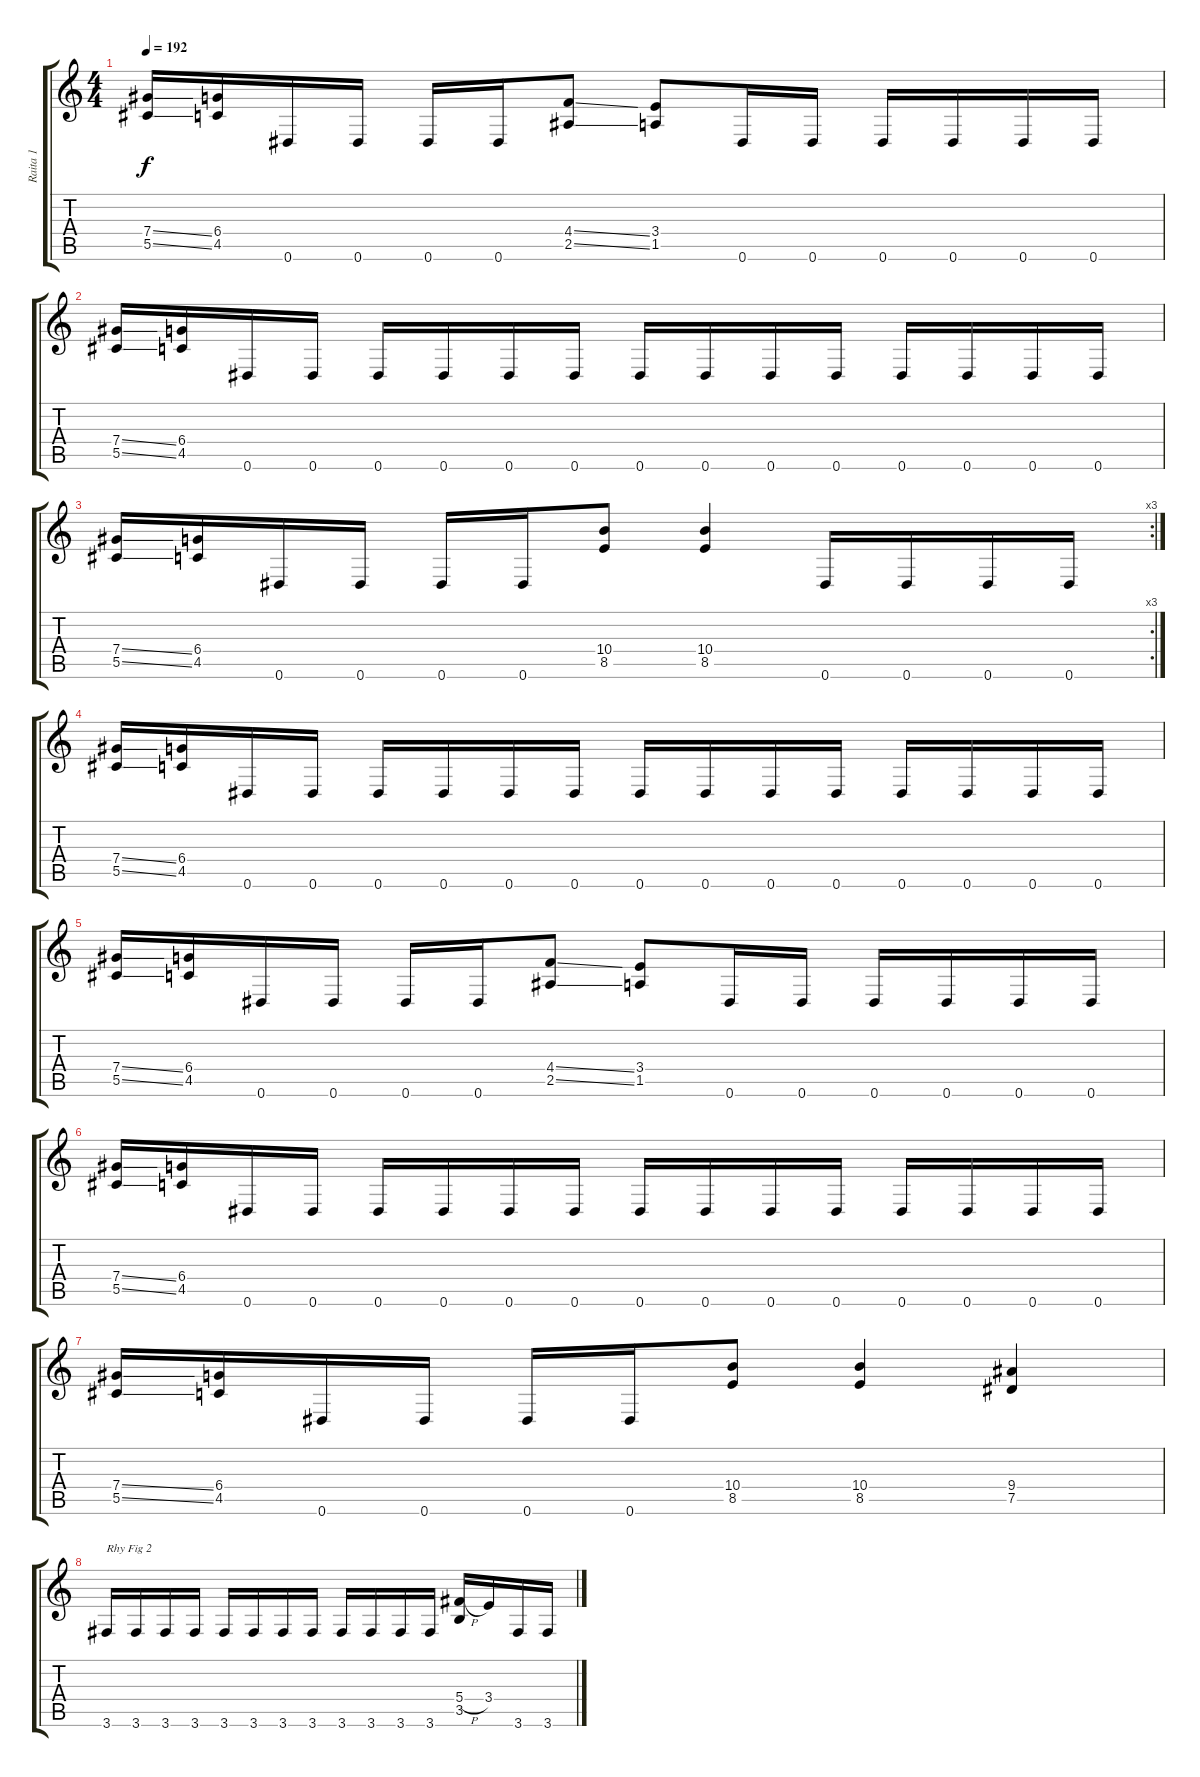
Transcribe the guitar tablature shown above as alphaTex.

\track ("Raita 1" "Raita 1") {instrument overdrivenguitar}
\staff {score tabs}
\tuning (Eb4 Bb3 Gb3 Db3 Ab2 Eb2) {hide}
\ts (4 4)
\tempo 192
\clef g2
\ks c
(7.4{ss} 5.5{ss}).16{dy f} (6.4 4.5).16 0.6.16 0.6.16 0.6.16 0.6.16 (4.4{ss} 2.5{ss}).8 (3.4 1.5).8 0.6.16 0.6.16 0.6.16 0.6.16 0.6.16 0.6.16 |
(7.4{ss} 5.5{ss}).16 (6.4 4.5).16 0.6.16 0.6.16 0.6.16 0.6.16 0.6.16 0.6.16 0.6.16 0.6.16 0.6.16 0.6.16 0.6.16 0.6.16 0.6.16 0.6.16 |
\rc 3
(7.4{ss} 5.5{ss}).16 (6.4 4.5).16 0.6.16 0.6.16 0.6.16 0.6.16 (10.4 8.5).8 (10.4 8.5).4 0.6.16 0.6.16 0.6.16 0.6.16 |
(7.4{ss} 5.5{ss}).16 (6.4 4.5).16 0.6.16 0.6.16 0.6.16 0.6.16 0.6.16 0.6.16 0.6.16 0.6.16 0.6.16 0.6.16 0.6.16 0.6.16 0.6.16 0.6.16 |
(7.4{ss} 5.5{ss}).16 (6.4 4.5).16 0.6.16 0.6.16 0.6.16 0.6.16 (4.4{ss} 2.5{ss}).8 (3.4 1.5).8 0.6.16 0.6.16 0.6.16 0.6.16 0.6.16 0.6.16 |
(7.4{ss} 5.5{ss}).16 (6.4 4.5).16 0.6.16 0.6.16 0.6.16 0.6.16 0.6.16 0.6.16 0.6.16 0.6.16 0.6.16 0.6.16 0.6.16 0.6.16 0.6.16 0.6.16 |
(7.4{ss} 5.5{ss}).16 (6.4 4.5).16 0.6.16 0.6.16 0.6.16 0.6.16 (10.4 8.5).8 (10.4 8.5).4 (9.4 7.5).4 |
3.6.16{txt "Rhy Fig 2"} 3.6.16 3.6.16 3.6.16 3.6.16 3.6.16 3.6.16 3.6.16 3.6.16 3.6.16 3.6.16 3.6.16 (5.4{h} 3.5).16 3.4.16 3.6.16 3.6.16
